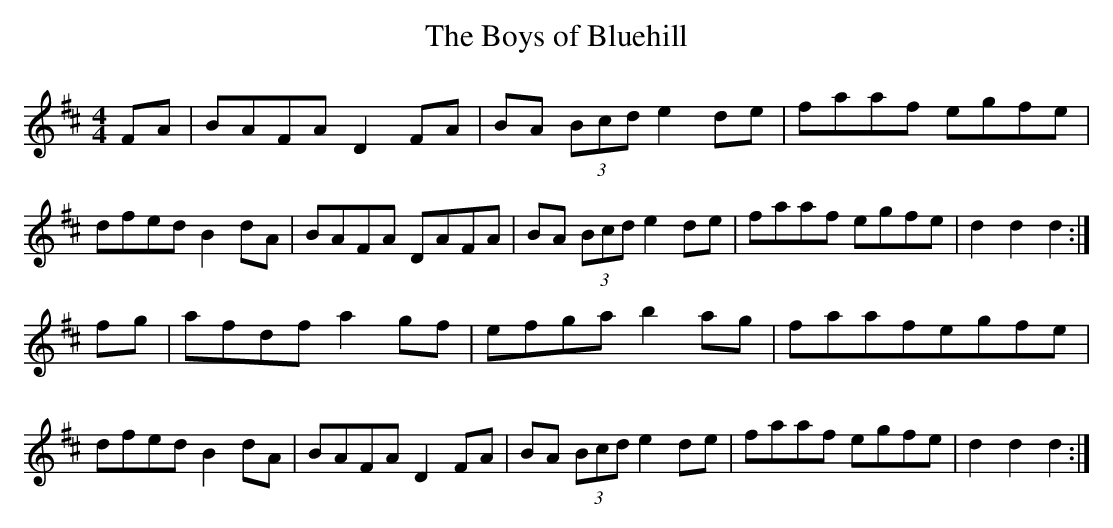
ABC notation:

X:1
T:Boys of Bluehill, The
M:4/4
L:1/8
E:7
K:D
FA|BAFA D2FA|BA (3Bcd e2de|faaf egfe|dfed B2dA|BAFA DAFA|BA (3Bcd e2de| faaf egfe|d2 d2 d2:|
fg|afdf a2gf|efga b2ag|faafegfe|dfed B2dA|BAFA D2FA|BA (3Bcd e2de| faaf egfe|d2 d2 d2:|
